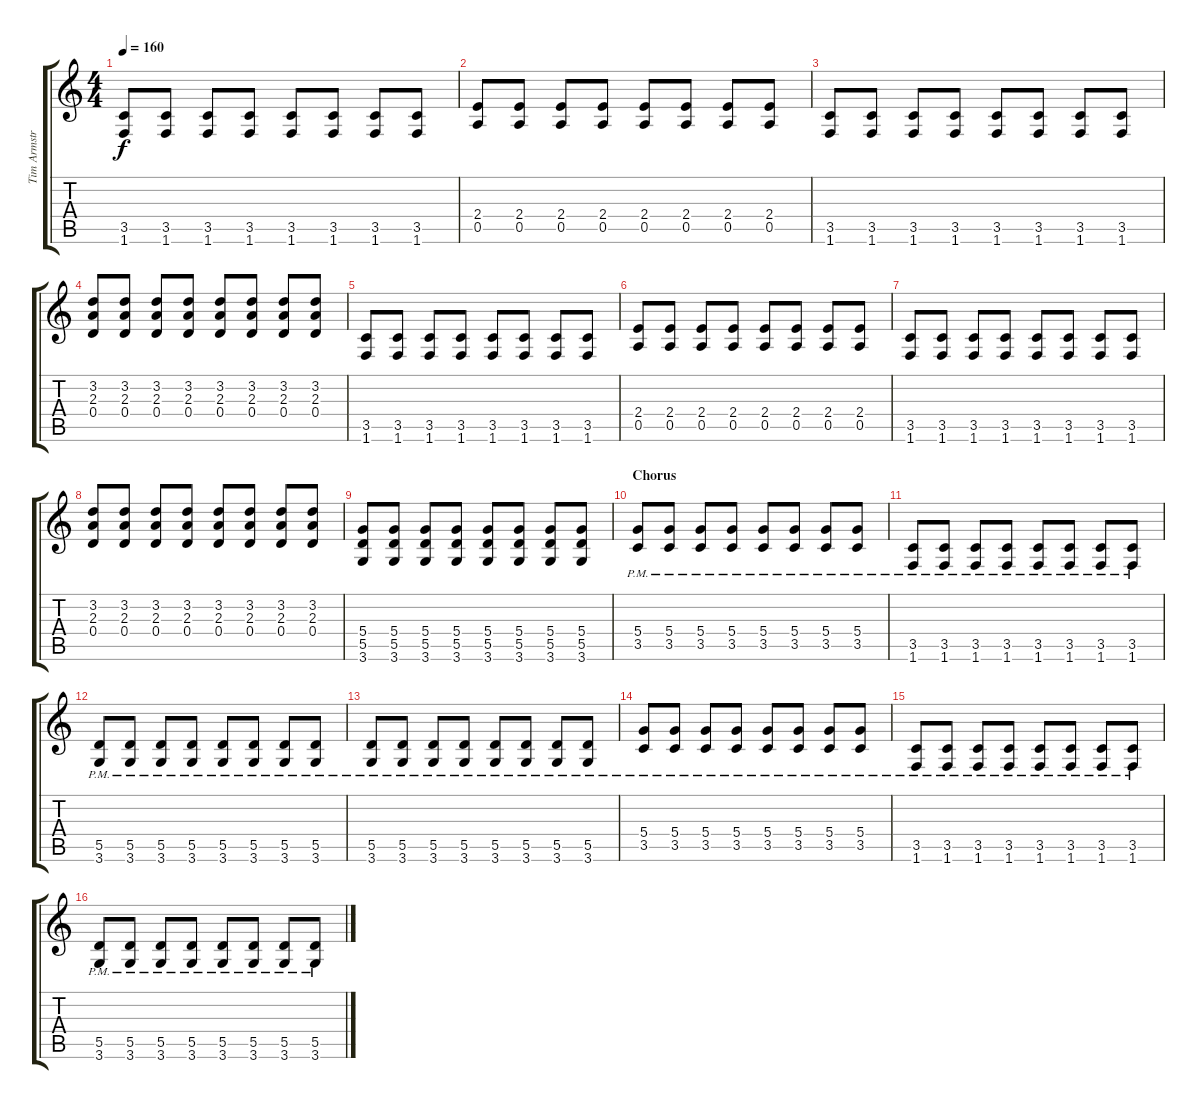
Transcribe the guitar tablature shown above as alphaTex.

\track ("Tim Armstrong" "Tim Armstr") {instrument overdrivenguitar}
\staff {score tabs}
\tuning (E4 B3 G3 D3 A2 E2) {hide}
\ts (4 4)
\tempo 160
\clef g2
\ks c
(3.5 1.6).8{dy f} (3.5 1.6).8 (3.5 1.6).8 (3.5 1.6).8 (3.5 1.6).8 (3.5 1.6).8 (3.5 1.6).8 (3.5 1.6).8 |
(2.4 0.5).8 (2.4 0.5).8 (2.4 0.5).8 (2.4 0.5).8 (2.4 0.5).8 (2.4 0.5).8 (2.4 0.5).8 (2.4 0.5).8 |
(3.5 1.6).8 (3.5 1.6).8 (3.5 1.6).8 (3.5 1.6).8 (3.5 1.6).8 (3.5 1.6).8 (3.5 1.6).8 (3.5 1.6).8 |
(3.2 2.3 0.4).8 (3.2 2.3 0.4).8 (3.2 2.3 0.4).8 (3.2 2.3 0.4).8 (3.2 2.3 0.4).8 (3.2 2.3 0.4).8 (3.2 2.3 0.4).8 (3.2 2.3 0.4).8 |
(3.5 1.6).8 (3.5 1.6).8 (3.5 1.6).8 (3.5 1.6).8 (3.5 1.6).8 (3.5 1.6).8 (3.5 1.6).8 (3.5 1.6).8 |
(2.4 0.5).8 (2.4 0.5).8 (2.4 0.5).8 (2.4 0.5).8 (2.4 0.5).8 (2.4 0.5).8 (2.4 0.5).8 (2.4 0.5).8 |
(3.5 1.6).8 (3.5 1.6).8 (3.5 1.6).8 (3.5 1.6).8 (3.5 1.6).8 (3.5 1.6).8 (3.5 1.6).8 (3.5 1.6).8 |
(3.2 2.3 0.4).8 (3.2 2.3 0.4).8 (3.2 2.3 0.4).8 (3.2 2.3 0.4).8 (3.2 2.3 0.4).8 (3.2 2.3 0.4).8 (3.2 2.3 0.4).8 (3.2 2.3 0.4).8 |
(5.4 5.5 3.6).8 (5.4 5.5 3.6).8 (5.4 5.5 3.6).8 (5.4 5.5 3.6).8 (5.4 5.5 3.6).8 (5.4 5.5 3.6).8 (5.4 5.5 3.6).8 (5.4 5.5 3.6).8 |
\section ("" "Chorus")
(5.4{pm} 3.5{pm}).8 (5.4{pm} 3.5{pm}).8 (5.4{pm} 3.5{pm}).8 (5.4{pm} 3.5{pm}).8 (5.4{pm} 3.5{pm}).8 (5.4{pm} 3.5{pm}).8 (5.4{pm} 3.5{pm}).8 (5.4{pm} 3.5{pm}).8 |
(3.5{pm} 1.6{pm}).8 (3.5{pm} 1.6{pm}).8 (3.5{pm} 1.6{pm}).8 (3.5{pm} 1.6{pm}).8 (3.5{pm} 1.6{pm}).8 (3.5{pm} 1.6{pm}).8 (3.5{pm} 1.6{pm}).8 (3.5{pm} 1.6{pm}).8 |
(5.5{pm} 3.6{pm}).8 (5.5{pm} 3.6{pm}).8 (5.5{pm} 3.6{pm}).8 (5.5{pm} 3.6{pm}).8 (5.5{pm} 3.6{pm}).8 (5.5{pm} 3.6{pm}).8 (5.5{pm} 3.6{pm}).8 (5.5{pm} 3.6{pm}).8 |
(5.5{pm} 3.6{pm}).8 (5.5{pm} 3.6{pm}).8 (5.5{pm} 3.6{pm}).8 (5.5{pm} 3.6{pm}).8 (5.5{pm} 3.6{pm}).8 (5.5{pm} 3.6{pm}).8 (5.5{pm} 3.6{pm}).8 (5.5{pm} 3.6{pm}).8 |
(5.4{pm} 3.5{pm}).8 (5.4{pm} 3.5{pm}).8 (5.4{pm} 3.5{pm}).8 (5.4{pm} 3.5{pm}).8 (5.4{pm} 3.5{pm}).8 (5.4{pm} 3.5{pm}).8 (5.4{pm} 3.5{pm}).8 (5.4{pm} 3.5{pm}).8 |
(3.5{pm} 1.6{pm}).8 (3.5{pm} 1.6{pm}).8 (3.5{pm} 1.6{pm}).8 (3.5{pm} 1.6{pm}).8 (3.5{pm} 1.6{pm}).8 (3.5{pm} 1.6{pm}).8 (3.5{pm} 1.6{pm}).8 (3.5{pm} 1.6{pm}).8 |
(5.5{pm} 3.6{pm}).8 (5.5{pm} 3.6{pm}).8 (5.5{pm} 3.6{pm}).8 (5.5{pm} 3.6{pm}).8 (5.5{pm} 3.6{pm}).8 (5.5{pm} 3.6{pm}).8 (5.5{pm} 3.6{pm}).8 (5.5{pm} 3.6{pm}).8
